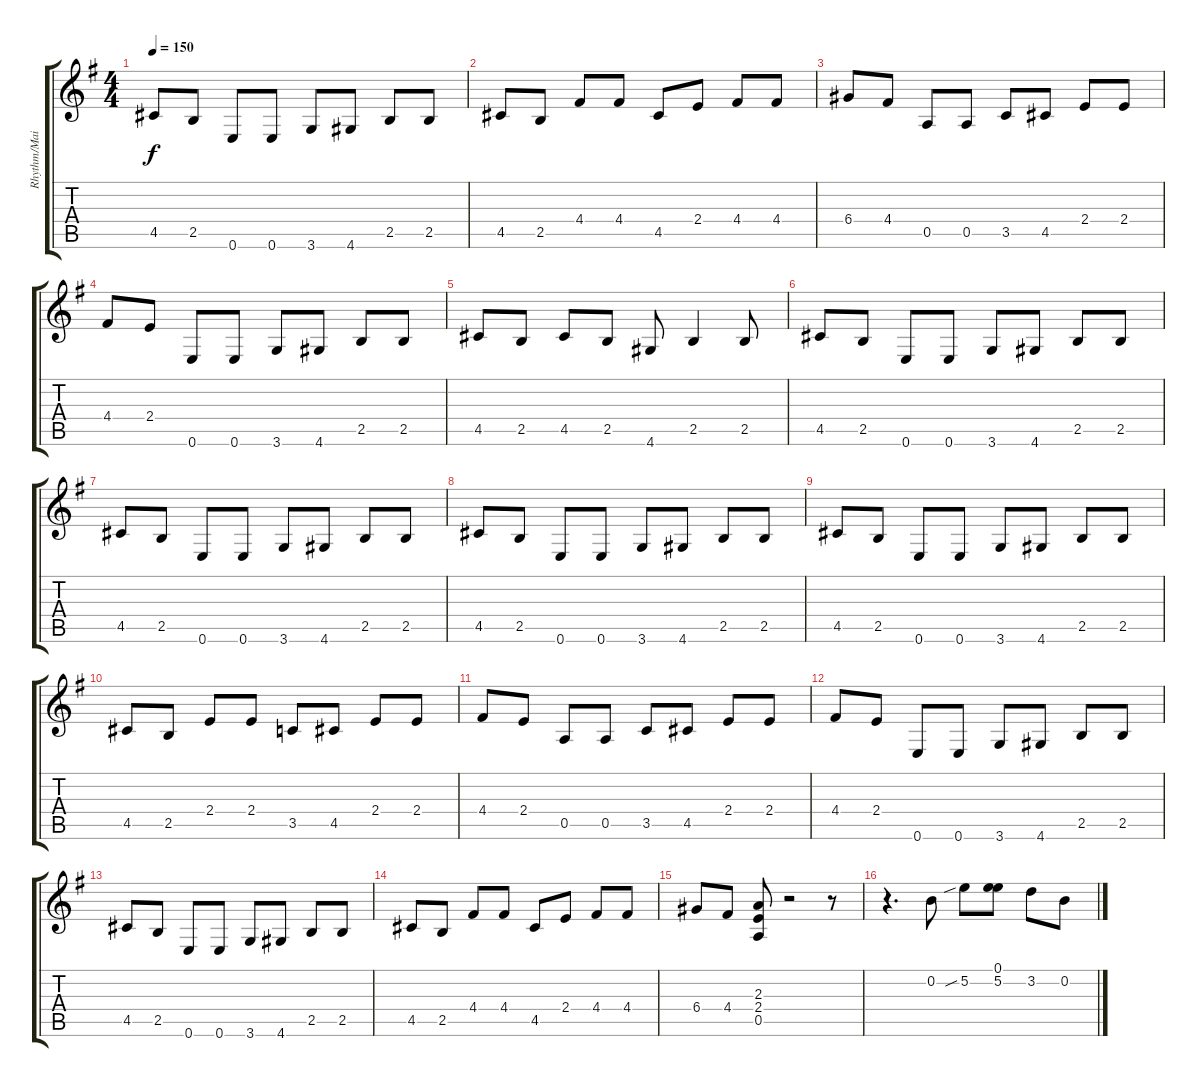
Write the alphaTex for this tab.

\track ("Rhythm/Main guitar" "Rhythm/Mai") {instrument electricguitarclean}
\staff {score tabs}
\tuning (E4 B3 G3 D3 A2 E2) {hide}
\ts (4 4)
\tempo 150
\clef g2
\ks eminor
4.5.8{dy f} 2.5.8 0.6.8 0.6.8 3.6.8 4.6.8 2.5.8 2.5.8 |
4.5.8 2.5.8 4.4.8 4.4.8 4.5.8 2.4.8 4.4.8 4.4.8 |
6.4.8 4.4.8 0.5.8 0.5.8 3.5.8 4.5.8 2.4.8 2.4.8 |
4.4.8 2.4.8 0.6.8 0.6.8 3.6.8 4.6.8 2.5.8 2.5.8 |
4.5.8 2.5.8 4.5.8 2.5.8 4.6.8 2.5.4 2.5.8 |
4.5.8 2.5.8 0.6.8 0.6.8 3.6.8 4.6.8 2.5.8 2.5.8 |
4.5.8 2.5.8 0.6.8 0.6.8 3.6.8 4.6.8 2.5.8 2.5.8 |
4.5.8 2.5.8 0.6.8 0.6.8 3.6.8 4.6.8 2.5.8 2.5.8 |
4.5.8 2.5.8 0.6.8 0.6.8 3.6.8 4.6.8 2.5.8 2.5.8 |
4.5.8 2.5.8 2.4.8 2.4.8 3.5.8 4.5.8 2.4.8 2.4.8 |
4.4.8 2.4.8 0.5.8 0.5.8 3.5.8 4.5.8 2.4.8 2.4.8 |
4.4.8 2.4.8 0.6.8 0.6.8 3.6.8 4.6.8 2.5.8 2.5.8 |
4.5.8 2.5.8 0.6.8 0.6.8 3.6.8 4.6.8 2.5.8 2.5.8 |
4.5.8 2.5.8 4.4.8 4.4.8 4.5.8 2.4.8 4.4.8 4.4.8 |
6.4.8 4.4.8 (2.3 2.4 0.5).8 r.2 r.8 |
r.4{d} 0.2.8 5.2{sib}.8 (0.1 5.2).8 3.2.8 0.2.8
